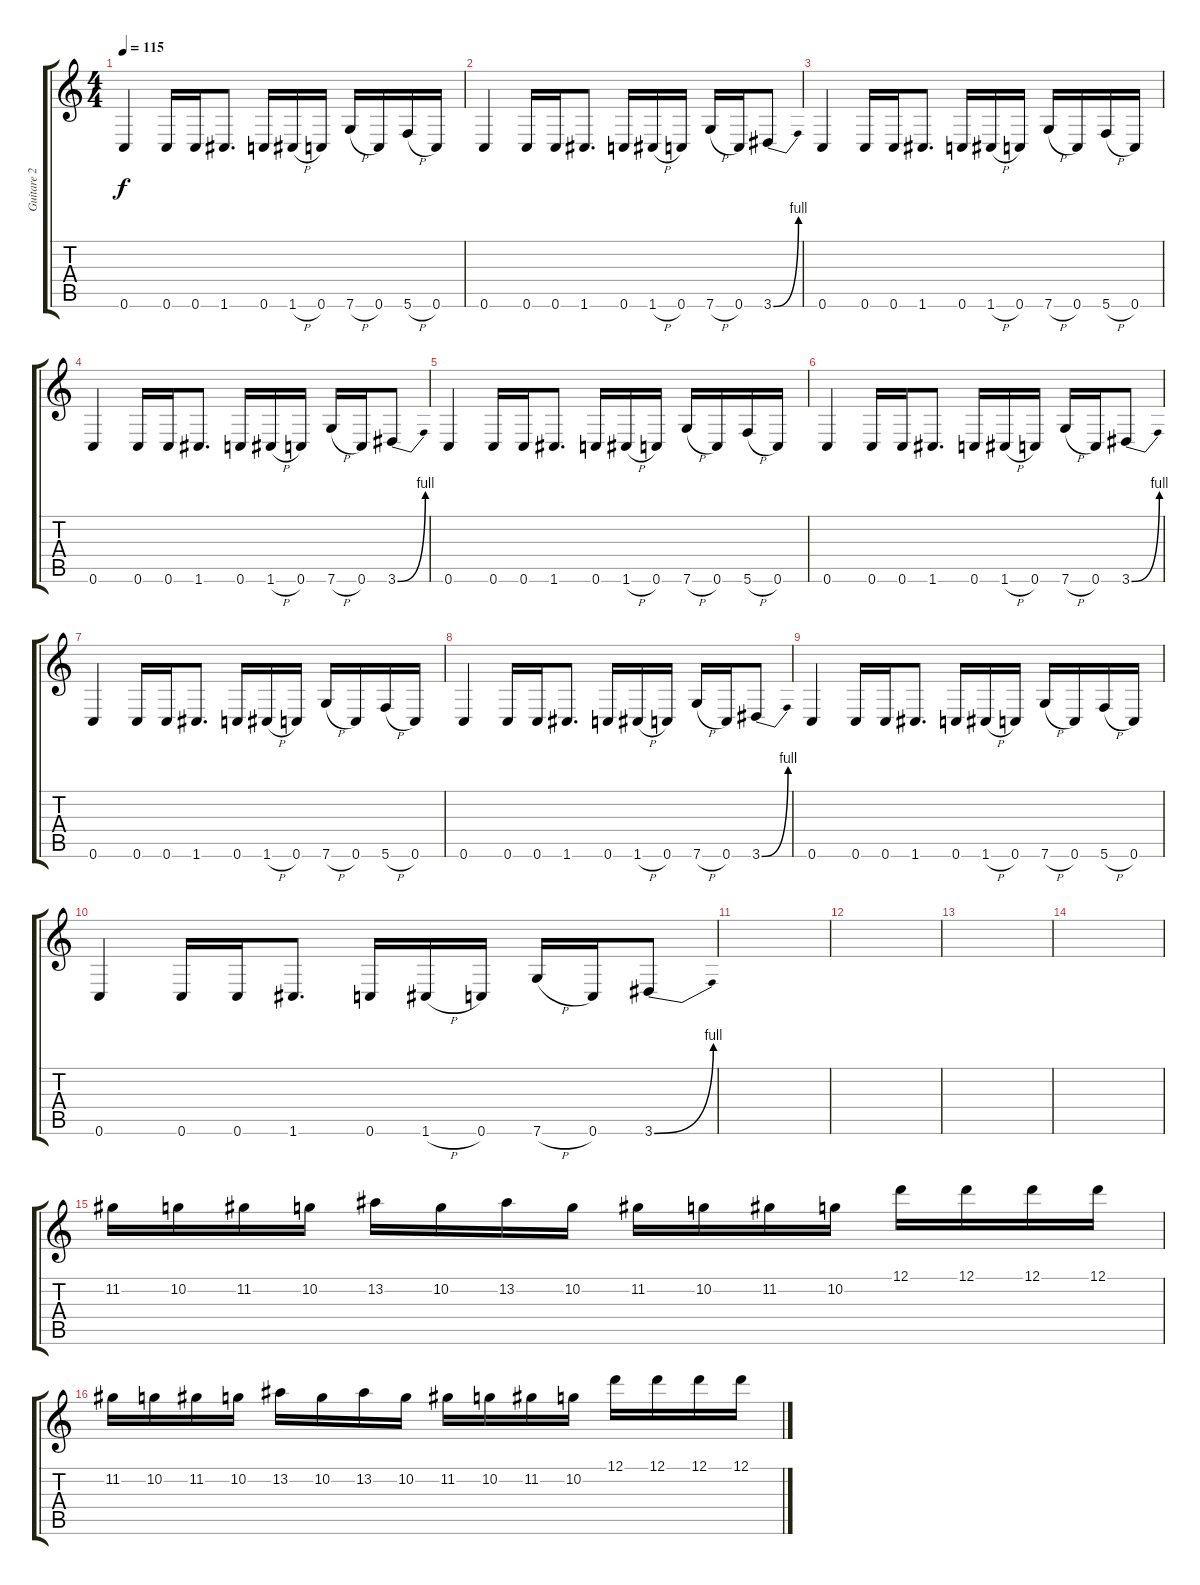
\track ("Guitare 2" "Guitare 2") {instrument distortionguitar}
\staff {score tabs}
\tuning (D4 A3 F3 C3 G2 C2) {hide}
\ts (4 4)
\tempo 115
\clef g2
\ks c
0.6.4{dy f} 0.6.16 0.6.16 1.6.8{d} 0.6.16 1.6{h}.16 0.6.16 7.6{h}.16 0.6.16 5.6{h}.16 0.6.16 |
0.6.4 0.6.16 0.6.16 1.6.8{d} 0.6.16 1.6{h}.16 0.6.16 7.6{h}.16 0.6.16 3.6{be (bend 0 0 60 4)}.8 |
0.6.4 0.6.16 0.6.16 1.6.8{d} 0.6.16 1.6{h}.16 0.6.16 7.6{h}.16 0.6.16 5.6{h}.16 0.6.16 |
0.6.4 0.6.16 0.6.16 1.6.8{d} 0.6.16 1.6{h}.16 0.6.16 7.6{h}.16 0.6.16 3.6{be (bend 0 0 60 4)}.8 |
0.6.4 0.6.16 0.6.16 1.6.8{d} 0.6.16 1.6{h}.16 0.6.16 7.6{h}.16 0.6.16 5.6{h}.16 0.6.16 |
0.6.4 0.6.16 0.6.16 1.6.8{d} 0.6.16 1.6{h}.16 0.6.16 7.6{h}.16 0.6.16 3.6{be (bend 0 0 60 4)}.8 |
0.6.4 0.6.16 0.6.16 1.6.8{d} 0.6.16 1.6{h}.16 0.6.16 7.6{h}.16 0.6.16 5.6{h}.16 0.6.16 |
0.6.4 0.6.16 0.6.16 1.6.8{d} 0.6.16 1.6{h}.16 0.6.16 7.6{h}.16 0.6.16 3.6{be (bend 0 0 60 4)}.8 |
0.6.4 0.6.16 0.6.16 1.6.8{d} 0.6.16 1.6{h}.16 0.6.16 7.6{h}.16 0.6.16 5.6{h}.16 0.6.16 |
0.6.4 0.6.16 0.6.16 1.6.8{d} 0.6.16 1.6{h}.16 0.6.16 7.6{h}.16 0.6.16 3.6{be (bend 0 0 60 4)}.8 |
|
|
|
|
11.2.16 10.2.16 11.2.16 10.2.16 13.2.16 10.2.16 13.2.16 10.2.16 11.2.16 10.2.16 11.2.16 10.2.16 12.1.16 12.1.16 12.1.16 12.1.16 |
11.2.16 10.2.16 11.2.16 10.2.16 13.2.16 10.2.16 13.2.16 10.2.16 11.2.16 10.2.16 11.2.16 10.2.16 12.1.16 12.1.16 12.1.16 12.1.16
